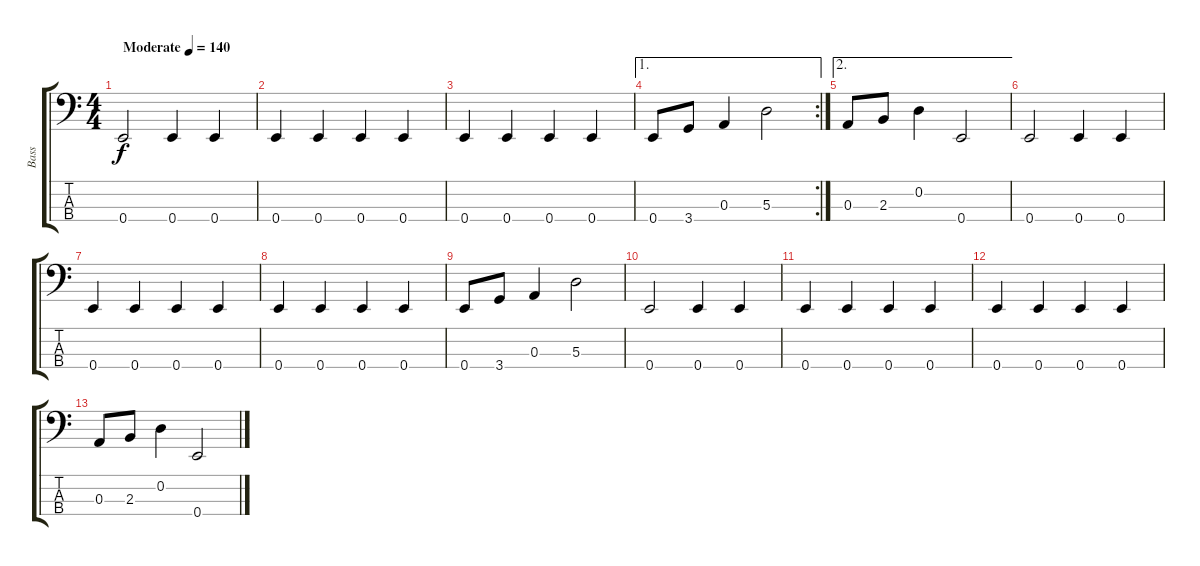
\track ("Bass" "Bass") {instrument electricbassfinger}
\staff {score tabs}
\tuning (G2 D2 A1 E1) {hide}
\ts (4 4)
\tempo (140 "Moderate")
\clef f4
\ks c
0.4.2{dy f instrument electricbassfinger} 0.4.4 0.4.4 |
0.4.4 0.4.4 0.4.4 0.4.4 |
0.4.4 0.4.4 0.4.4 0.4.4 |
\ae 1
\rc 2
0.4.8 3.4.8 0.3.4 5.3.2 |
\ae 2
0.3.8 2.3.8 0.2.4 0.4.2 |
0.4.2 0.4.4 0.4.4 |
0.4.4 0.4.4 0.4.4 0.4.4 |
0.4.4 0.4.4 0.4.4 0.4.4 |
0.4.8 3.4.8 0.3.4 5.3.2 |
0.4.2 0.4.4 0.4.4 |
0.4.4 0.4.4 0.4.4 0.4.4 |
0.4.4 0.4.4 0.4.4 0.4.4 |
0.3.8 2.3.8 0.2.4 0.4.2
